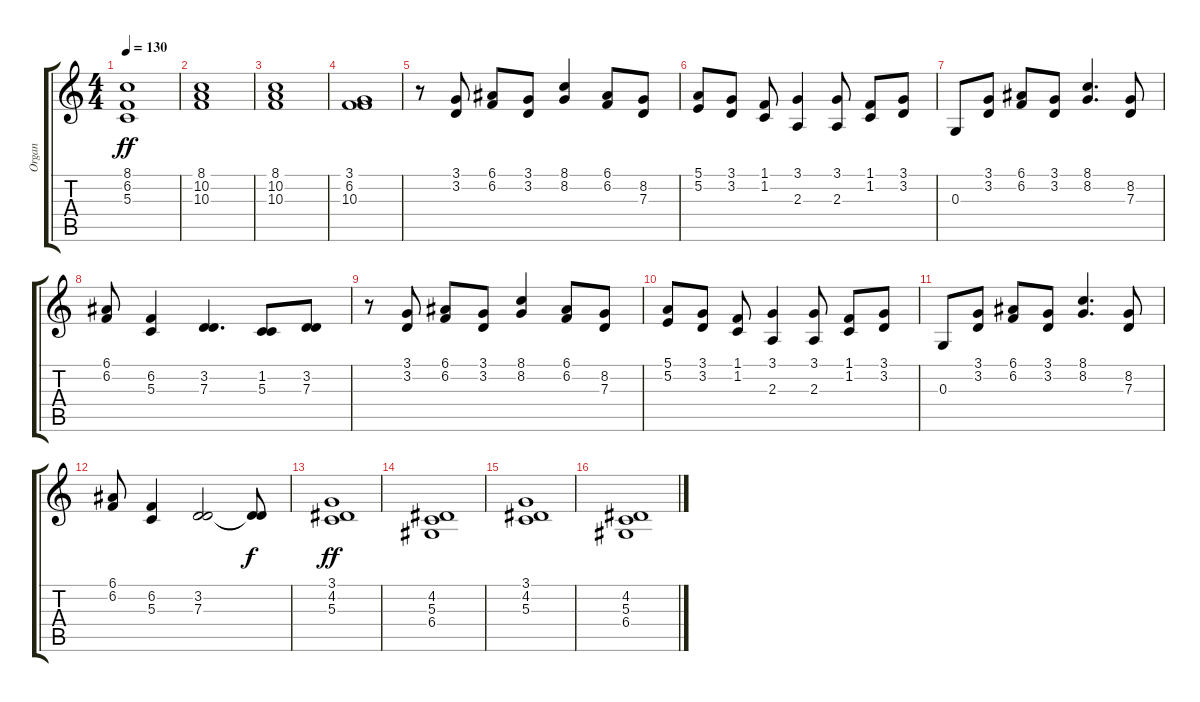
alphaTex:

\track ("Organ" "Organ") {instrument drawbarorgan}
\staff {score tabs}
\tuning (E4 B3 G3 D3 A2 E2) {hide}
\ts (4 4)
\tempo 130
\clef g2
\ks c
(8.1 6.2 5.3).1{dy ff} |
(8.1 10.2 10.3).1 |
(8.1 10.2 10.3).1 |
(3.1 6.2 10.3).1 |
r.8 (3.1 3.2).8 (6.1 6.2).8 (3.1 3.2).8 (8.1 8.2).4 (6.1 6.2).8 (8.2 7.3).8 |
(5.1 5.2).8 (3.1 3.2).8 (1.1 1.2).8 (3.1 2.3).4 (3.1 2.3).8 (1.1 1.2).8 (3.1 3.2).8 |
0.3.8 (3.1 3.2).8 (6.1 6.2).8 (3.1 3.2).8 (8.1 8.2).4{d} (8.2 7.3).8 |
(6.1 6.2).8 (6.2 5.3).4 (3.2 7.3).4{d} (1.2 5.3).8 (3.2 7.3).8 |
r.8 (3.1 3.2).8 (6.1 6.2).8 (3.1 3.2).8 (8.1 8.2).4 (6.1 6.2).8 (8.2 7.3).8 |
(5.1 5.2).8 (3.1 3.2).8 (1.1 1.2).8 (3.1 2.3).4 (3.1 2.3).8 (1.1 1.2).8 (3.1 3.2).8 |
0.3.8 (3.1 3.2).8 (6.1 6.2).8 (3.1 3.2).8 (8.1 8.2).4{d} (8.2 7.3).8 |
(6.1 6.2).8 (6.2 5.3).4 (3.2 7.3).2 (3.2{t} 7.3{t}).8{dy f} |
(3.1 4.2 5.3).1{dy ff} |
(4.2 5.3 6.4).1 |
(3.1 4.2 5.3).1 |
(4.2 5.3 6.4).1
